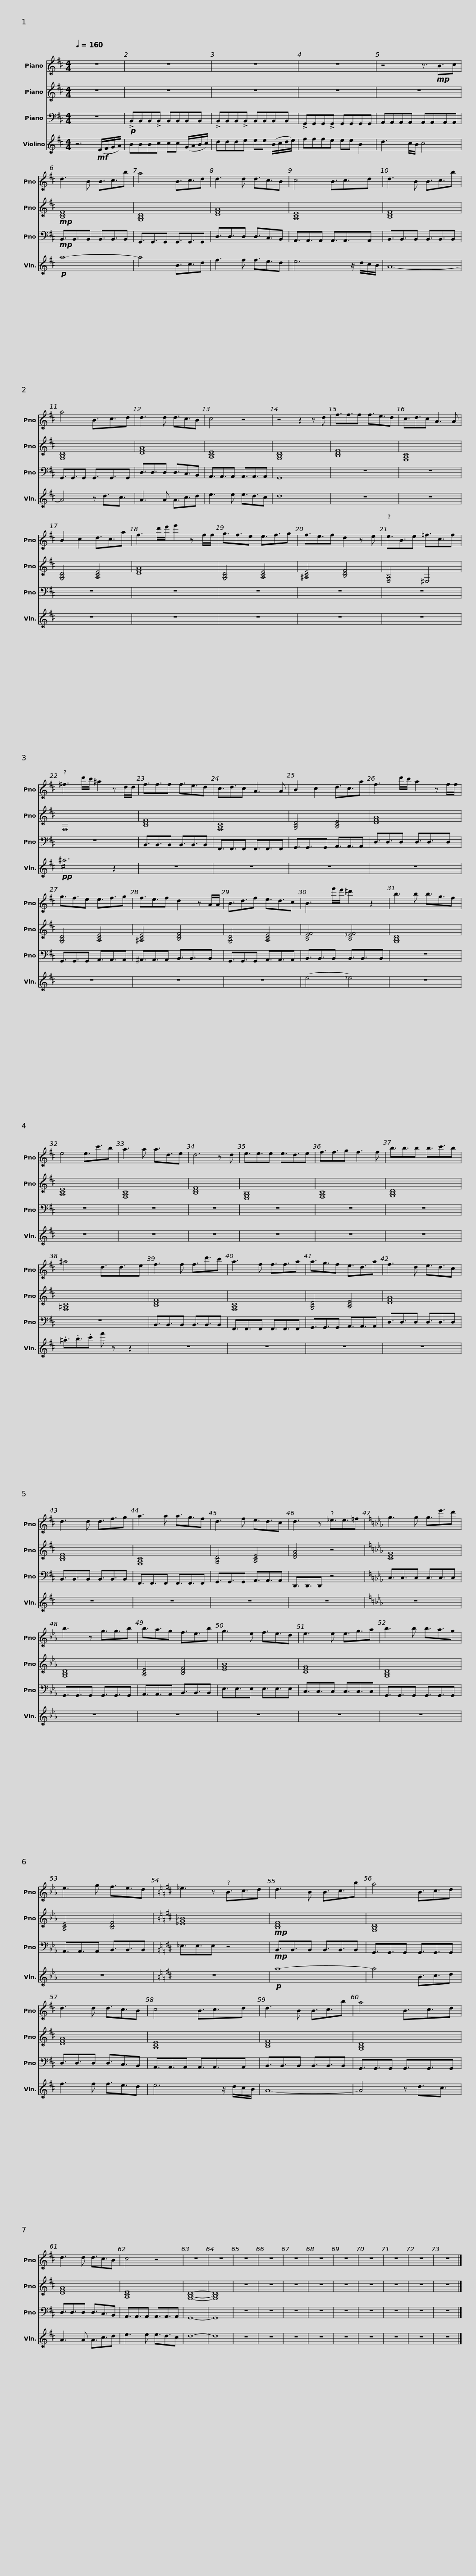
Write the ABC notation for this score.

X:1
%%score 1 2 3 4
L:1/8
Q:1/4=160
M:4/4
I:linebreak $
K:D
V:1 treble
V:2 treble
V:3 bass
V:4 treble
V:1
 z8 | z8 | z8 | z8 |$ z4 z3/2!mp! B3/2c | %5
 d3 B B3/2c3/2b | a4 B3/2c3/2d | d3 d d3/2c3/2B |$ c4 B3/2c3/2d | d3 B B3/2c3/2b | %10
 a4 B3/2c3/2d | d3 d d3/2c3/2B |$ c4 z4 | z4 z2 z d | f3/2f3/2f f3/2e3/2d | %15
 c3/2d3/2c A3 A | B2 c2 d3/2c3/2a |$ f3 d'/e'/ f'2 z f/f/ | g3/2f3/2e e3/2f3/2g | f3/2e3/2f d2 z e | %20
 e3/2B3/2e =f3/2c3/2f | ^f3 d'/c'/ ^a2 z d/d/ |$ f3/2f3/2f f3/2e3/2d | c3/2d3/2c A3 A | B2 c2 d3/2c3/2a | %25
 f3 d'/c'/ a2 z f/f/ |$ g3/2f3/2e e3/2f3/2g | f3/2e3/2f d2 z A/A/ | B3/2d3/2f e3/2d3/2c | B3 f'/e'/ ^d'2 z2 |$ %30
 b3 b b3/2g3/2f | e4 e3/2c'3/2b | a3 a a3/2d3/2e | d6 z d | e3/2e3/2e e3/2d3/2e | %35
 f3/2f3/2g f3 f |$ b3/2b3/2b b3/2c'3/2b | ^a4 d3/2d3/2e | f3 f f3/2d'3/2c' | a3 f f3/2f3/2a | %40
 a3/2g3/2f e3/2d3/2a |$ f3 d e3/2d3/2c | d3 d d3/2f3/2g | a3 a a3/2g3/2f | d3 f e3/2d3/2c |$ %45
 d3 z _e3/2e3/2=f |[K:Eb] g3 g g3/2e'3/2d' | b3 z g3/2g3/2b | b3/2a3/2g f3/2e3/2b | g3 e f3/2e3/2d |$ %50
 e3 e e3/2g3/2a | b3 b b3/2a3/2g | e3 g f3/2e3/2d |[K:D] _e3 z B3/2c3/2d |$ d3 B B3/2c3/2b | %55
 a4 B3/2c3/2d | d3 d d3/2c3/2B | c4 B3/2c3/2d | d3 B B3/2c3/2b |$ a4 B3/2c3/2d | %60
 d3 d d3/2c3/2B | c4 z4 | z8 | z8 | z8 | %65
 z8 | z8 | z8 | z8 | z8 | %70
 z8 | z8 | z8 |] %73
V:2
 z8 | z8 | z8 | z8 |$ z8 | %5
!mp! [B,DF]8 | [G,B,D]8 | [DFA]8 |$ [A,CE]8 | [B,DF]8 | %10
 [G,B,D]8 | [DFA]8 |$ [A,CE]8 | [G,B,D]8 | [B,DF]8 | %15
 [F,A,C]8 | [G,B,D]4 [A,CE]4 |$ [DFA]8 | [G,B,D]4 [A,CE]4 | [^A,CE]4 [B,DF]4 | %20
 [E,G,B,]4 ^E,4 | F,8 |$ [B,DF]8 | [F,A,C]8 | [G,B,D]4 [A,CE]4 | %25
 [DFA]8 |$ [G,B,D]4 [A,CE]4 | [^A,CE]4 [B,DF]4 | [G,B,D]4 [A,CE]4 | [B,EF]4 [B,_EF]4 |$ %30
 [G,B,D]8 | [A,CE]8 | [F,A,C]8 | [B,DF]8 | [E,G,B,]8 | %35
 [F,A,C]8 |$ [G,B,D]8 | [F,^A,C]8 | [B,DF]8 | [F,A,C]8 | %40
 [G,B,D]4 [A,CE]4 |$ [DFA]8 | [B,DF]8 | [F,A,C]8 | [G,B,D]4 [A,CE]4 |$ %45
 [DFA]4 z4 |[K:Eb] [CEG]8 | [G,B,D]8 | [A,CE]4 [B,DF]4 | [EGB]8 |$ %50
 [CEG]8 | [G,B,D]8 | [A,CE]4 [B,DF]4 |[K:D] [_EG_B]8 |$!mp! [B,DF]8 | %55
 [G,B,D]8 | [DFA]8 | [A,CE]8 | [B,DF]8 |$ [G,B,D]8 | %60
 [DFA]8 | [A,CE]8 | [G,B,D]8- | [G,B,D]8 | z8 | %65
 z8 | z8 | z8 | z8 | z8 | %70
 z8 | z8 | z8 |] %73
V:3
 z8 |!p! !>!B,,B,,B,,!>!B,, B,,B,,B,,B,, | !>!B,,B,,B,,!>!B,, B,,B,,B,,B,, | !>!G,,G,,G,,!>!G,, G,,G,,G,,G,, |$ A,,A,,A,,A,, A,,A,,A,,A,, | %5
!mp! B,,3/2B,,3/2B,, B,,3/2B,,3/2B,, | G,,3/2G,,3/2G,, G,,3/2G,,3/2G,, | D,3/2D,3/2D, D,3/2C,3/2B,, |$ A,,3/2A,,3/2A,, A,,3/2A,,3/2A,, | B,,3/2B,,3/2B,, B,,3/2B,,3/2B,, | %10
 G,,3/2G,,3/2G,, G,,3/2G,,3/2G,, | D,3/2D,3/2D, D,3/2C,3/2B,, |$ A,,3/2A,,3/2A,, A,,3/2A,,3/2A,, | G,,8 | z8 | %15
 z8 | z8 |$ z8 | z8 | z8 | %20
 z8 | z8 |$ B,,3/2B,,3/2B,, B,,3/2B,,3/2B,, | F,,3/2F,,3/2F,, F,,3/2F,,3/2F,, | G,,3/2G,,3/2G,, A,,3/2A,,3/2A,, | %25
 D,3/2D,3/2D, D,3/2D,3/2D, |$ G,,3/2G,,3/2G,, A,,3/2A,,3/2A,, | ^A,,3/2A,,3/2A,, B,,3/2B,,3/2B,, | G,,3/2G,,3/2G,, A,,3/2A,,3/2A,, | B,,3/2B,,3/2B,, B,,3/2B,,3/2B,, |$ %30
 z8 | z8 | z8 | z8 | z8 | %35
 z8 |$ z8 | z8 | B,,3/2B,,3/2B,, B,,3/2B,,3/2B,, | F,,3/2F,,3/2F,, F,,3/2F,,3/2F,, | %40
 G,,3/2G,,3/2G,, A,,3/2A,,3/2A,, |$ D,3/2D,3/2D, D,3/2D,3/2D, | B,,3/2B,,3/2B,, B,,3/2B,,3/2B,, | F,,3/2F,,3/2F,, F,,3/2F,,3/2F,, | G,,3/2G,,3/2G,, A,,3/2A,,3/2A,, |$ %45
 D,,3/2D,,3/2D,, z4 |[K:Eb] C,3/2C,3/2C, C,3/2C,3/2C, | G,,3/2G,,3/2G,, G,,3/2G,,3/2G,, | A,,3/2A,,3/2A,, B,,3/2B,,3/2B,, | E,3/2E,3/2E, E,3/2E,3/2E, |$ %50
 C,3/2C,3/2C, C,3/2C,3/2C, | G,,3/2G,,3/2G,, G,,3/2G,,3/2G,, | A,,3/2A,,3/2A,, B,,3/2B,,3/2B,, |[K:D] _E,3/2E,3/2E, z4 |$!mp! B,,3/2B,,3/2B,, B,,3/2B,,3/2B,, | %55
 G,,3/2G,,3/2G,, G,,3/2G,,3/2G,, | D,3/2D,3/2D, D,3/2C,3/2B,, | A,,3/2A,,3/2A,, A,,3/2A,,3/2A,, | B,,3/2B,,3/2B,, B,,3/2B,,3/2B,, |$ G,,3/2G,,3/2G,, G,,3/2G,,3/2G,, | %60
 D,3/2D,3/2D, D,3/2C,3/2B,, | A,,3/2A,,3/2A,, A,,3/2A,,3/2A,, | G,,8- | G,,8 | z8 | %65
 z8 | z8 | z8 | z8 | z8 | %70
 z8 | z8 | z8 |] %73
V:4
 z6!mf! (E/F/G/A/) | BBBc cc (G/A/B/c/) | ddde ee (B/c/d/e/) | fffe ee B2 |$ d3 c/B/ c4 | %5
!p! a8- | a4 B3/2c3/2d | f3 f f3/2e3/2d |$ e6 z/ d/c/B/ | A8- | %10
 A4 z d3/2c3/2 | A3 A A3/2c3/2d |$ e3 e e3/2d3/2c | d8 | z8 | %15
 z8 | z8 |$ z8 | z8 | z8 | %20
 z8 |!pp! !//!^a6 z2 |$ z8 | z8 | z8 | %25
 z8 |$ z8 | z8 | z8 | (e4 _e4) |$ %30
 z8 | z8 | z8 | z8 | z8 | %35
 z8 |$ z8 | .^a3/2.b3/2.c' f' z z2 | z8 | z8 | %40
 z8 |$ z8 | z8 | z8 | z8 |$ %45
 z8 |[K:Eb] z8 | z8 | z8 | z8 |$ %50
 z8 | z8 | z8 |[K:D] z8 |$!p! a8- | %55
 a4 B3/2c3/2d | f3 f f3/2e3/2d | e6 z/ d/c/B/ | A8- |$ A4 z d3/2c3/2 | %60
 A3 A A3/2c3/2d | e3 e e3/2d3/2c | d8- | d8 | z8 | %65
 z8 | z8 | z8 | z8 | z8 | %70
 z8 | z8 | z8 |] %73
